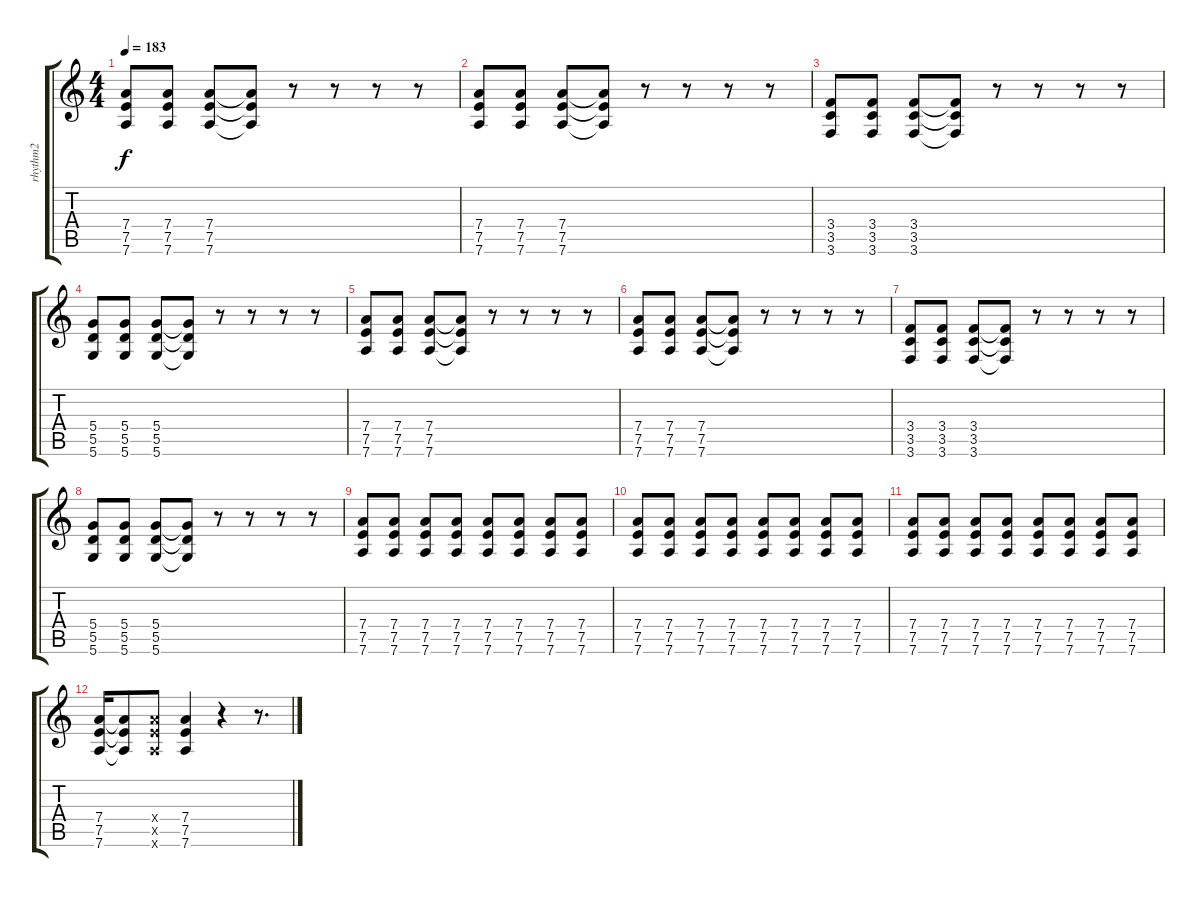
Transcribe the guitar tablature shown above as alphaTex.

\track ("rhythm2" "rhythm2") {instrument distortionguitar}
\staff {score tabs}
\tuning (E4 B3 G3 D3 A2 D2) {hide}
\ts (4 4)
\tempo 183
\clef g2
\ks c
(7.4 7.5 7.6).8{dy f} (7.4 7.5 7.6).8 (7.4 7.5 7.6).8 (7.4{t} 7.5{t} 7.6{t}).8 r.8 r.8 r.8 r.8 |
(7.4 7.5 7.6).8 (7.4 7.5 7.6).8 (7.4 7.5 7.6).8 (7.4{t} 7.5{t} 7.6{t}).8 r.8 r.8 r.8 r.8 |
(3.4 3.5 3.6).8 (3.4 3.5 3.6).8 (3.4 3.5 3.6).8 (3.4{t} 3.5{t} 3.6{t}).8 r.8 r.8 r.8 r.8 |
(5.4 5.5 5.6).8 (5.4 5.5 5.6).8 (5.4 5.5 5.6).8 (5.4{t} 5.5{t} 5.6{t}).8 r.8 r.8 r.8 r.8 |
(7.4 7.5 7.6).8 (7.4 7.5 7.6).8 (7.4 7.5 7.6).8 (7.4{t} 7.5{t} 7.6{t}).8 r.8 r.8 r.8 r.8 |
(7.4 7.5 7.6).8 (7.4 7.5 7.6).8 (7.4 7.5 7.6).8 (7.4{t} 7.5{t} 7.6{t}).8 r.8 r.8 r.8 r.8 |
(3.4 3.5 3.6).8 (3.4 3.5 3.6).8 (3.4 3.5 3.6).8 (3.4{t} 3.5{t} 3.6{t}).8 r.8 r.8 r.8 r.8 |
(5.4 5.5 5.6).8 (5.4 5.5 5.6).8 (5.4 5.5 5.6).8 (5.4{t} 5.5{t} 5.6{t}).8 r.8 r.8 r.8 r.8 |
(7.4 7.5 7.6).8 (7.4 7.5 7.6).8 (7.4 7.5 7.6).8 (7.4 7.5 7.6).8 (7.4 7.5 7.6).8 (7.4 7.5 7.6).8 (7.4 7.5 7.6).8 (7.4 7.5 7.6).8 |
(7.4 7.5 7.6).8 (7.4 7.5 7.6).8 (7.4 7.5 7.6).8 (7.4 7.5 7.6).8 (7.4 7.5 7.6).8 (7.4 7.5 7.6).8 (7.4 7.5 7.6).8 (7.4 7.5 7.6).8 |
(7.4 7.5 7.6).8 (7.4 7.5 7.6).8 (7.4 7.5 7.6).8 (7.4 7.5 7.6).8 (7.4 7.5 7.6).8 (7.4 7.5 7.6).8 (7.4 7.5 7.6).8 (7.4 7.5 7.6).8 |
(7.4 7.5 7.6).16 (7.4{t} 7.5{t} 7.6{t}).8 (7.4{x} 7.5{x} 7.6{x}).8 (7.4 7.5 7.6).4 r.4 r.8{d}
